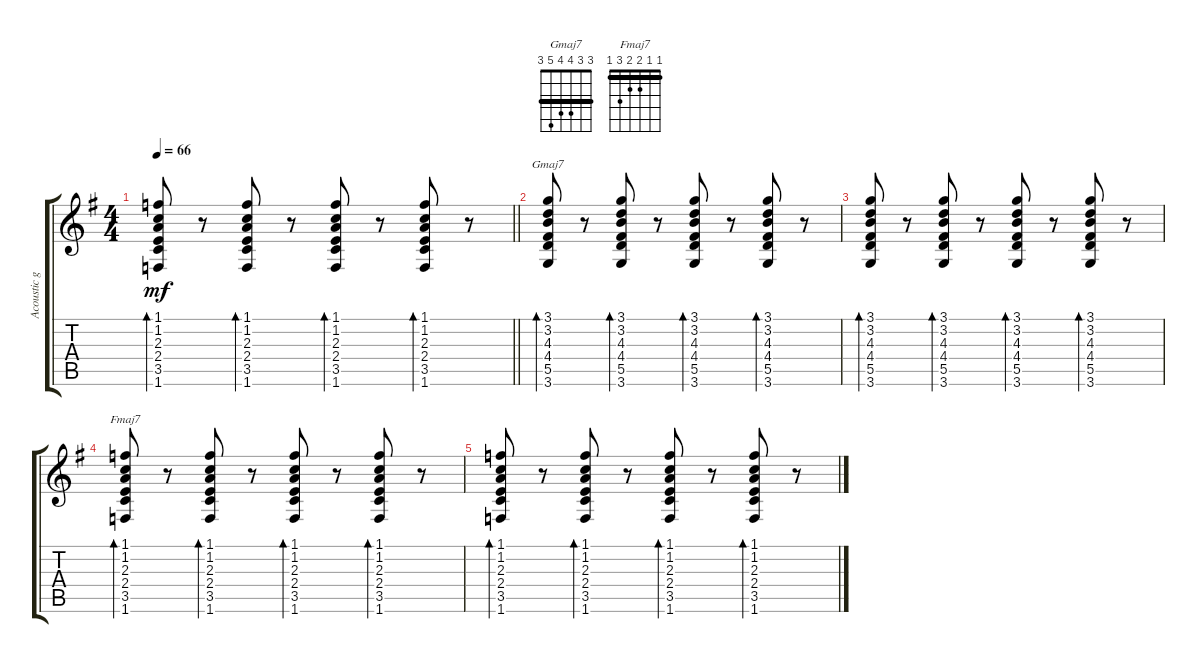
\track ("Acoustic guitar" "Acoustic g") {instrument acousticguitarsteel}
\staff {score tabs}
\tuning (E4 B3 G3 D3 A2 E2) {hide}
\chord ("Gmaj7" 3 3 4 4 5 3) {barre 3}
\chord ("Fmaj7" 1 1 2 2 3 1) {barre 1}
\ts (4 4)
\tempo 66
\clef g2
\barLineRight lightlight
\ks g
(1.1 1.2 2.3 2.4 3.5 1.6).8{bd 30 dy mf} r.8 (1.1 1.2 2.3 2.4 3.5 1.6).8{bd 30} r.8 (1.1 1.2 2.3 2.4 3.5 1.6).8{bd 30} r.8 (1.1 1.2 2.3 2.4 3.5 1.6).8{bd 30} r.8 |
(3.1 3.2 4.3 4.4 5.5 3.6).8{bd 30 ch "Gmaj7"} r.8 (3.1 3.2 4.3 4.4 5.5 3.6).8{bd 30} r.8 (3.1 3.2 4.3 4.4 5.5 3.6).8{bd 30} r.8 (3.1 3.2 4.3 4.4 5.5 3.6).8{bd 30} r.8 |
(3.1 3.2 4.3 4.4 5.5 3.6).8{bd 30 volume 0} r.8 (3.1 3.2 4.3 4.4 5.5 3.6).8{bd 30} r.8 (3.1 3.2 4.3 4.4 5.5 3.6).8{bd 30} r.8 (3.1 3.2 4.3 4.4 5.5 3.6).8{bd 30} r.8 |
(1.1 1.2 2.3 2.4 3.5 1.6).8{bd 30 ch "Fmaj7"} r.8 (1.1 1.2 2.3 2.4 3.5 1.6).8{bd 30} r.8 (1.1 1.2 2.3 2.4 3.5 1.6).8{bd 30} r.8 (1.1 1.2 2.3 2.4 3.5 1.6).8{bd 30} r.8 |
(1.1 1.2 2.3 2.4 3.5 1.6).8{bd 30} r.8 (1.1 1.2 2.3 2.4 3.5 1.6).8{bd 30} r.8 (1.1 1.2 2.3 2.4 3.5 1.6).8{bd 30} r.8 (1.1 1.2 2.3 2.4 3.5 1.6).8{bd 30} r.8
